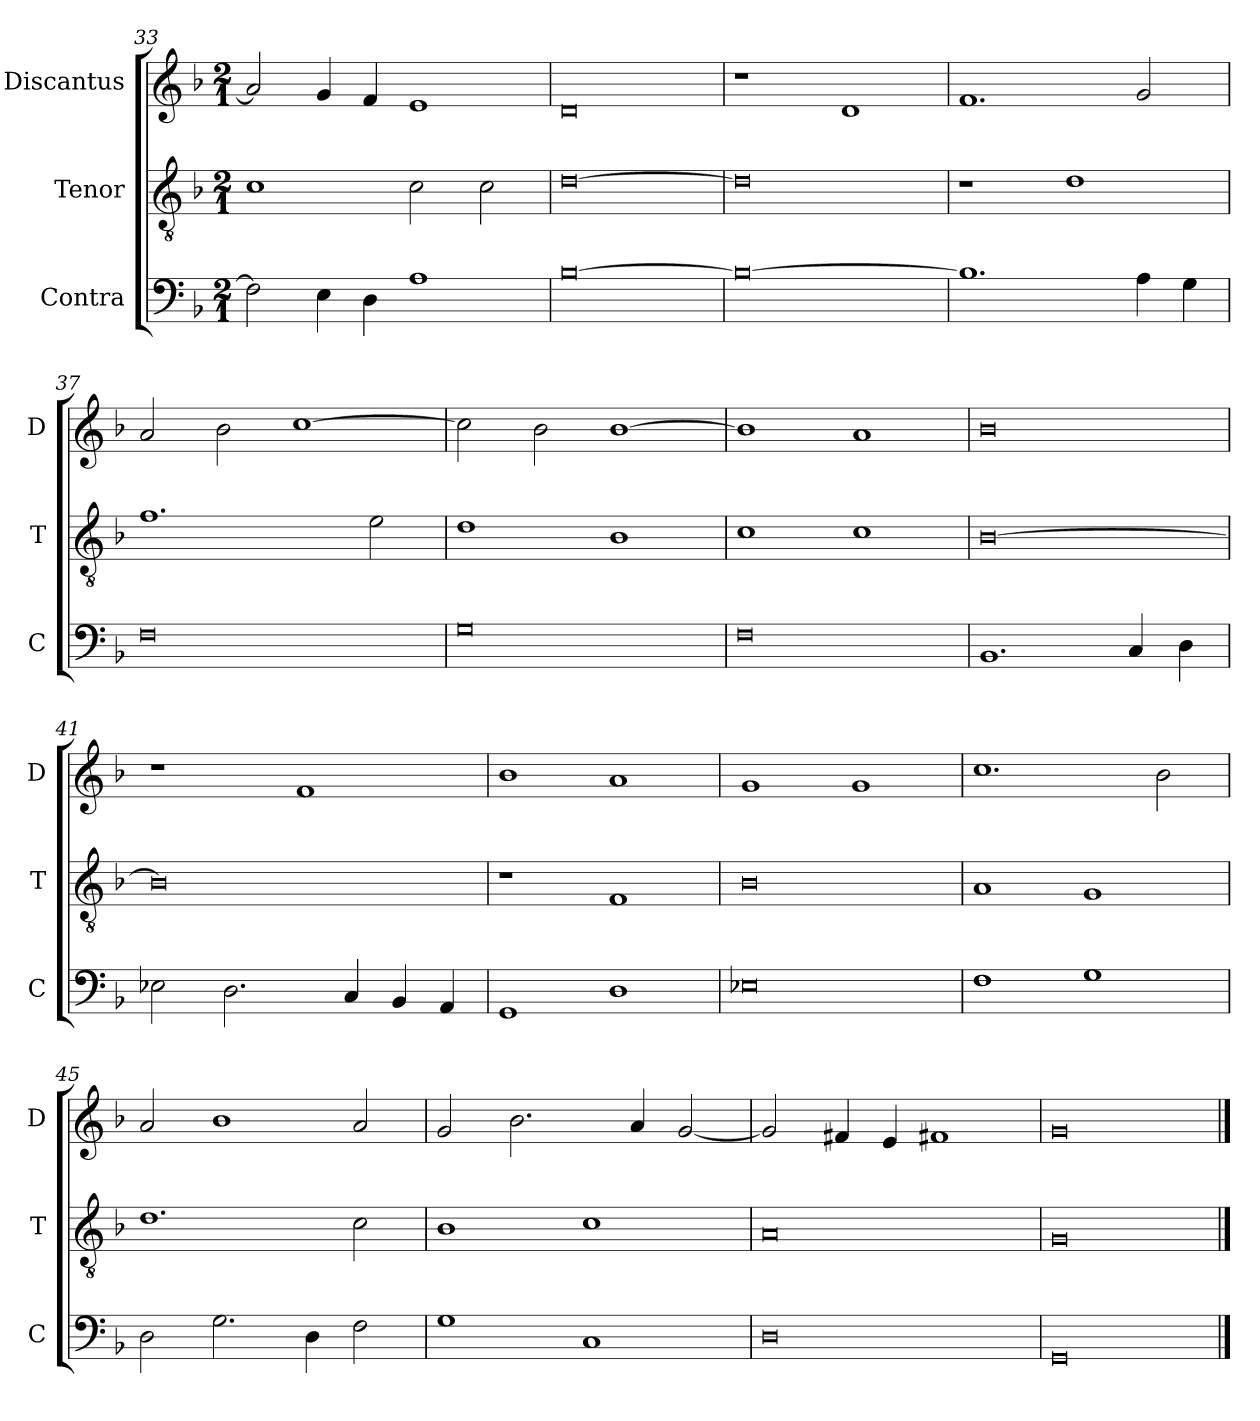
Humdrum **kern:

**kern	**kern	**kern
*part3	*part2	*part1
*staff3	*staff2	*staff1
*I"Contra	*I"Tenor	*I"Discantus
*I'C	*I'T	*I'D
*clefF4	*clefGv2	*clefG2
*k[b-]	*k[b-]	*k[b-]
*M2/1	*M2/1	*M2/1
=33	=33	=33
2F\]	1c	2a/]
4E\	.	4g/
4D\	.	4f/
1A	2c\	1e
.	2c\	.
=34	=34	=34
[0B-	[0d	0d
=35	=35	=35
0B-_	0d]	1r
.	.	1d
=36	=36	=36
1.B-]	1r	1.f
.	1d	.
4A\	.	2g/
4G\	.	.
=37	=37	=37
0F	1.f	2a/
.	.	2b-\
.	.	[1cc
.	2e\	.
=38	=38	=38
0G	1d	2cc\]
.	.	2b-\
.	1B-	[1b-
=39	=39	=39
0F	1c	1b-]
.	1c	1a
=40	=40	=40
1.BB-	[0B-	0b-
4C/	.	.
4D\	.	.
=41	=41	=41
2E-X\	0B-]	1r
2.D\	.	.
.	.	1f
4C/	.	.
4BB-/	.	.
4AA/	.	.
=42	=42	=42
1GG	1r	1b-
1D	1F	1a
=43	=43	=43
0E-X	0B-	1g
.	.	1g
=44	=44	=44
1F	1A	1.cc
1G	1G	.
.	.	2b-\
=45	=45	=45
2D\	1.d	2a/
2.G\	.	1b-
4D\	.	.
2F\	2c\	2a/
=46	=46	=46
1G	1B-	2g/
.	.	2.b-\
1C	1c	.
.	.	4a/
.	.	[2g/
=47	=47	=47
0D	0A	2g/]
.	.	4f#X/
.	.	4e/
.	.	1f#X
=48	=48	=48
0GG	0G	0g
==	==	==
*-	*-	*-
